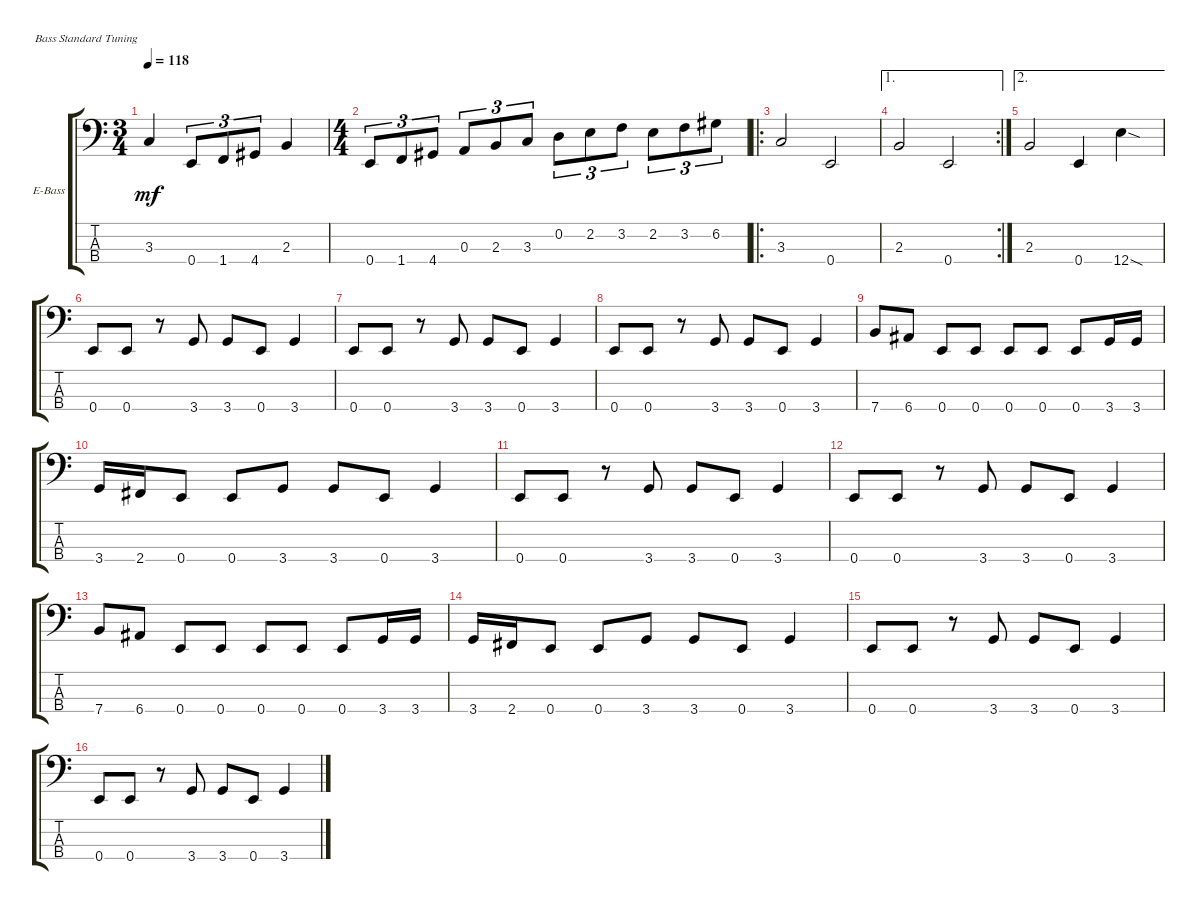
\bracketExtendMode groupsimilarinstruments
\firstSystemTrackNameOrientation horizontal
\otherSystemsTrackNameOrientation horizontal
\track ("Bass (Robert Trujillo)" "E-Bass") {instrument electricbassfinger}
\staff {score tabs}
\tuning (G2 D2 A1 E1)
\ts (3 4)
\tempo 118
\clef f4
\ks c
3.3.4{dy mf} 0.4.8{tu (3 2)} 1.4.8{tu (3 2)} 4.4.8{tu (3 2)} 2.3.4 |
\ts (4 4)
0.4.8{tu (3 2)} 1.4.8{tu (3 2)} 4.4.8{tu (3 2)} 0.3.8{tu (3 2)} 2.3.8{tu (3 2)} 3.3.8{tu (3 2)} 0.2.8{tu (3 2)} 2.2.8{tu (3 2)} 3.2.8{tu (3 2)} 2.2.8{tu (3 2)} 3.2.8{tu (3 2)} 6.2.8{tu (3 2)} |
\ro
3.3.2 0.4.2 |
\ae 1
\rc 2
2.3.2 0.4.2 |
\ae 2
2.3.2 0.4.4 12.4{sod}.4 |
0.4.8 0.4.8 r.8 3.4.8 3.4.8 0.4.8 3.4.4 |
0.4.8 0.4.8 r.8 3.4.8 3.4.8 0.4.8 3.4.4 |
0.4.8 0.4.8 r.8 3.4.8 3.4.8 0.4.8 3.4.4 |
7.4.8 6.4.8 0.4.8 0.4.8 0.4.8 0.4.8 0.4.8 3.4.16 3.4.16 |
3.4.16 2.4.16 0.4.8 0.4.8 3.4.8 3.4.8 0.4.8 3.4.4 |
0.4.8 0.4.8 r.8 3.4.8 3.4.8 0.4.8 3.4.4 |
0.4.8 0.4.8 r.8 3.4.8 3.4.8 0.4.8 3.4.4 |
7.4.8 6.4.8 0.4.8 0.4.8 0.4.8 0.4.8 0.4.8 3.4.16 3.4.16 |
3.4.16 2.4.16 0.4.8 0.4.8 3.4.8 3.4.8 0.4.8 3.4.4 |
0.4.8 0.4.8 r.8 3.4.8 3.4.8 0.4.8 3.4.4 |
0.4.8 0.4.8 r.8 3.4.8 3.4.8 0.4.8 3.4.4
